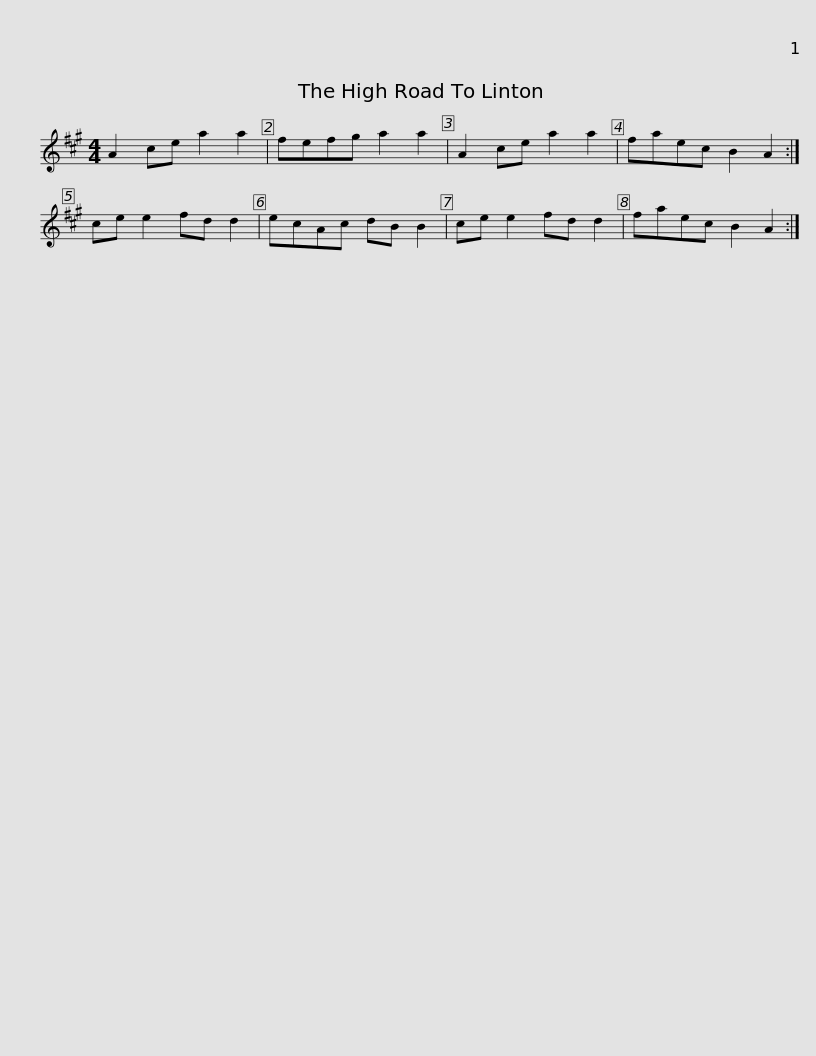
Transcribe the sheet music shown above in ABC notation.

X:1
L:1/8
M:4/4
I:linebreak $
K:A
V:1 treble
V:1
 A2 ce a2 a2 | fefg a2 a2 | A2 ce a2 a2 | faec B2 A2 :| ce e2 fd d2 | %5
 ecAc dB B2 | ce e2 fd d2 |$ faec B2 A2 :| %8
